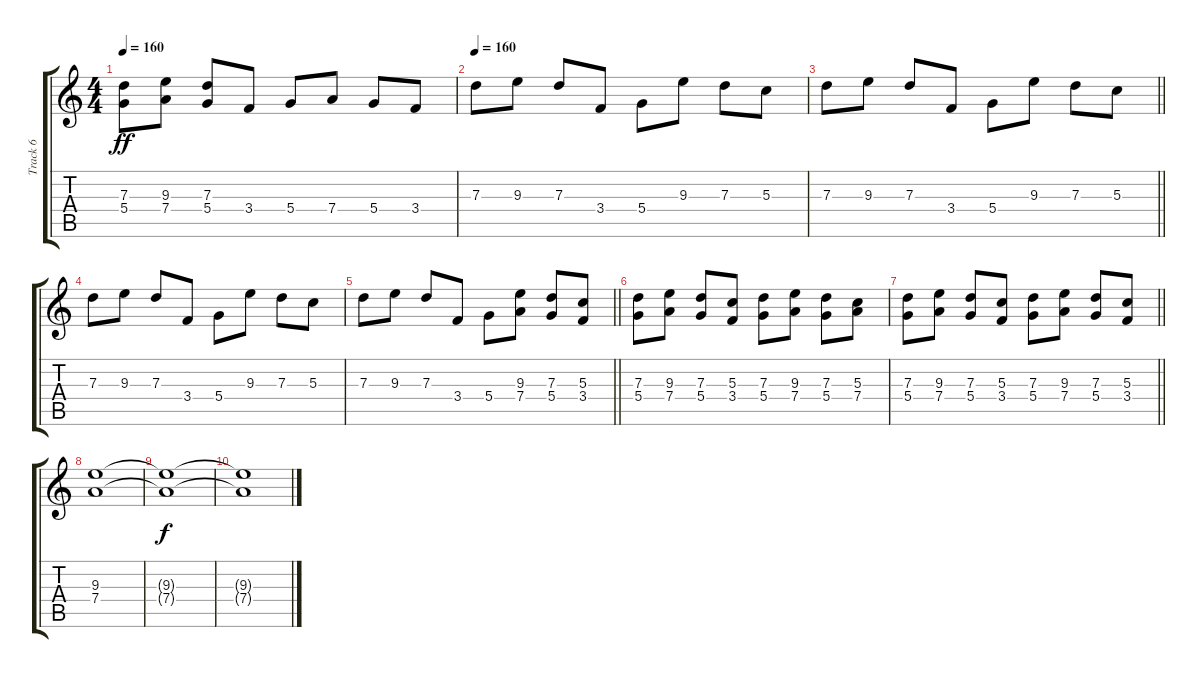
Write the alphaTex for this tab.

\track ("Track 6" "Track 6") {instrument distortionguitar}
\staff {score tabs}
\tuning (E4 B3 G3 D3 A2 E2) {hide}
\ts (4 4)
\tempo 160
\clef g2
\ks c
(7.3 5.4).8{dy ff} (9.3 7.4).8 (7.3 5.4).8 3.4.8 5.4.8 7.4.8 5.4.8 3.4.8 |
\tempo 160
7.3.8 9.3.8 7.3.8 3.4.8 5.4.8 9.3.8 7.3.8 5.3.8 |
\barLineRight lightlight
7.3.8 9.3.8 7.3.8 3.4.8 5.4.8 9.3.8 7.3.8 5.3.8 |
7.3.8 9.3.8 7.3.8 3.4.8 5.4.8 9.3.8 7.3.8 5.3.8 |
\barLineRight lightlight
7.3.8 9.3.8 7.3.8 3.4.8 5.4.8 (9.3 7.4).8 (7.3 5.4).8 (5.3 3.4).8 |
\section ("" "")
(7.3 5.4).8 (9.3 7.4).8 (7.3 5.4).8 (5.3 3.4).8 (7.3 5.4).8 (9.3 7.4).8 (7.3 5.4).8 (5.3 7.4).8 |
\barLineRight lightlight
(7.3 5.4).8 (9.3 7.4).8 (7.3 5.4).8 (5.3 3.4).8 (7.3 5.4).8 (9.3 7.4).8 (7.3 5.4).8 (5.3 3.4).8 |
(9.3 7.4).1 |
(9.3{t} 7.4{t}).1{dy f} |
(9.3{t} 7.4{t}).1
